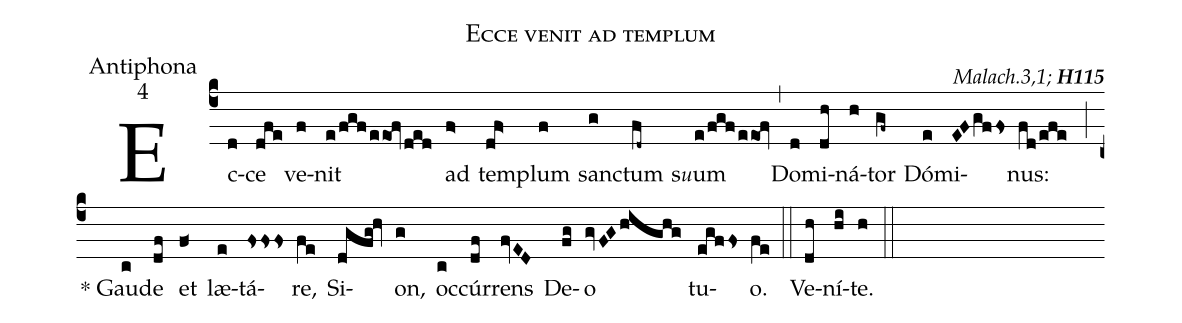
name:Ecce venit ad templum;
office-part:Antiphona;
mode:4;
commentary:{\itshape\mdseries   Malach.3,1;\/} {\bfseries H115};
%%
(c4) Ec(d)ce(dfe) ve(f)nit(e/fgf/eeo1!fvded) ad(f>) tem(df>)plum(f) sanc(g)tum(fd~) s<e>u</e>um(e/fgf/eeo1!fv) (,)
Do(d)mi(dh)ná(h)tor(gf~) Dó(e)mi(EFgfFs)nus:(fd/efe) (;)
<sp>*</sp> Gau(c)de(df) et(f<) læ(e)tá(Fsss)re,(fe) Si(dgfg!hv)on,(g) oc(c)cúr(df)rens(fvED) De(fg)o(gvFGhighg) tu(egfFs)o.(fe) (::)
Ve(dh)ní(hi)te.(h) (::)
